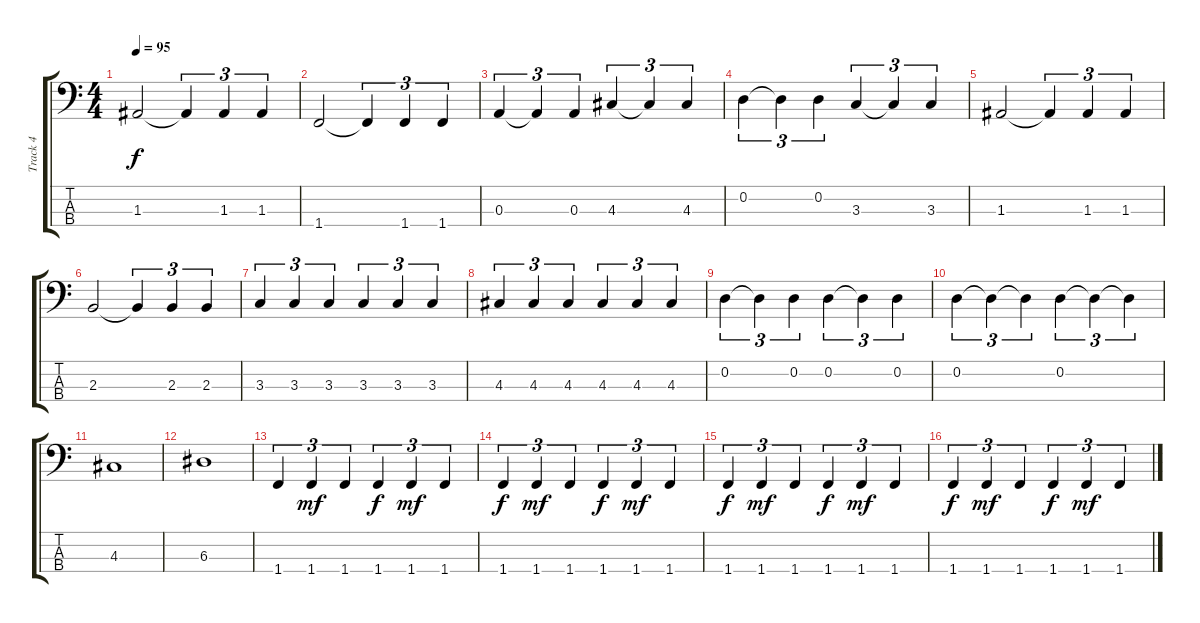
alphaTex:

\track ("Track 4" "Track 4") {instrument electricbassfinger}
\staff {score tabs}
\tuning (G2 D2 A1 E1) {hide}
\ts (4 4)
\tempo 95
\clef f4
\ks c
1.3.2{dy f} 1.3{t}.4{tu (3 2)} 1.3.4{tu (3 2)} 1.3.4{tu (3 2)} |
1.4.2 1.4{t}.4{tu (3 2)} 1.4.4{tu (3 2)} 1.4.4{tu (3 2)} |
0.3.4{tu (3 2)} 0.3{t}.4{tu (3 2)} 0.3.4{tu (3 2)} 4.3.4{tu (3 2)} 4.3{t}.4{tu (3 2)} 4.3.4{tu (3 2)} |
0.2.4{tu (3 2)} 0.2{t}.4{tu (3 2)} 0.2.4{tu (3 2)} 3.3.4{tu (3 2)} 3.3{t}.4{tu (3 2)} 3.3.4{tu (3 2)} |
1.3.2 1.3{t}.4{tu (3 2)} 1.3.4{tu (3 2)} 1.3.4{tu (3 2)} |
2.3.2 2.3{t}.4{tu (3 2)} 2.3.4{tu (3 2)} 2.3.4{tu (3 2)} |
3.3.4{tu (3 2)} 3.3.4{tu (3 2)} 3.3.4{tu (3 2)} 3.3.4{tu (3 2)} 3.3.4{tu (3 2)} 3.3.4{tu (3 2)} |
4.3.4{tu (3 2)} 4.3.4{tu (3 2)} 4.3.4{tu (3 2)} 4.3.4{tu (3 2)} 4.3.4{tu (3 2)} 4.3.4{tu (3 2)} |
0.2.4{tu (3 2)} 0.2{t}.4{tu (3 2)} 0.2.4{tu (3 2)} 0.2.4{tu (3 2)} 0.2{t}.4{tu (3 2)} 0.2.4{tu (3 2)} |
0.2.4{tu (3 2)} 0.2{t}.4{tu (3 2)} 0.2{t}.4{tu (3 2)} 0.2.4{tu (3 2)} 0.2{t}.4{tu (3 2)} 0.2{t}.4{tu (3 2)} |
4.3.1 |
6.3.1 |
1.4.4{tu (3 2)} 1.4.4{tu (3 2) dy mf} 1.4.4{tu (3 2)} 1.4.4{tu (3 2) dy f} 1.4.4{tu (3 2) dy mf} 1.4.4{tu (3 2)} |
1.4.4{tu (3 2) dy f} 1.4.4{tu (3 2) dy mf} 1.4.4{tu (3 2)} 1.4.4{tu (3 2) dy f} 1.4.4{tu (3 2) dy mf} 1.4.4{tu (3 2)} |
1.4.4{tu (3 2) dy f} 1.4.4{tu (3 2) dy mf} 1.4.4{tu (3 2)} 1.4.4{tu (3 2) dy f} 1.4.4{tu (3 2) dy mf} 1.4.4{tu (3 2)} |
1.4.4{tu (3 2) dy f} 1.4.4{tu (3 2) dy mf} 1.4.4{tu (3 2)} 1.4.4{tu (3 2) dy f} 1.4.4{tu (3 2) dy mf} 1.4.4{tu (3 2)}
